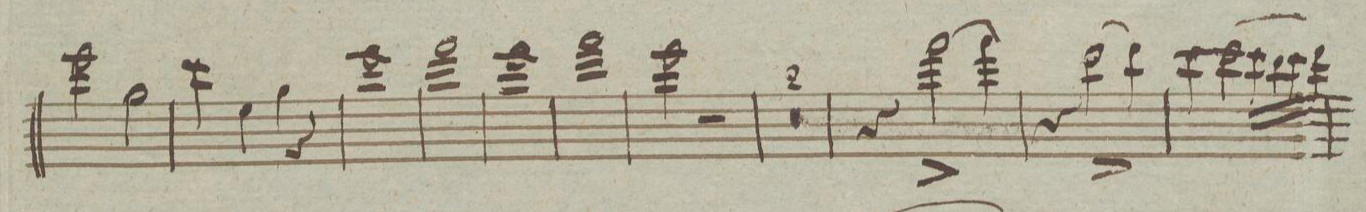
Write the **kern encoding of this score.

**kern	**dynam
*I"Flauto Primo	*
*clefG2	*
*k[]	*
*met(c)	*
*M4/4	*
*2\left	*
2eee\	.
2gg\	.
=30	=30
4ccc\	.
4ee\	.
4gg\	.
4r	.
=31	=31
1eee\	.
=32	=32
1fff\	.
=33	=33
1eee\	.
=34	=34
1fff\	.
=35	=35
2eee\	.
2r	.
=36	=36
0r	.
=37	=37
=38	=38
4r	.
[2fff\^<	.
4fff\]	.
=39	=39
4r	.
[2bb\^<	.
4bb\]	.
=40	=40
4ccc\	.
(2ccc\	.
16ccc\LL	.
16bb\	.
16ccc\	.
16ddd\JJ)	.
=41	=41
*-	*-
